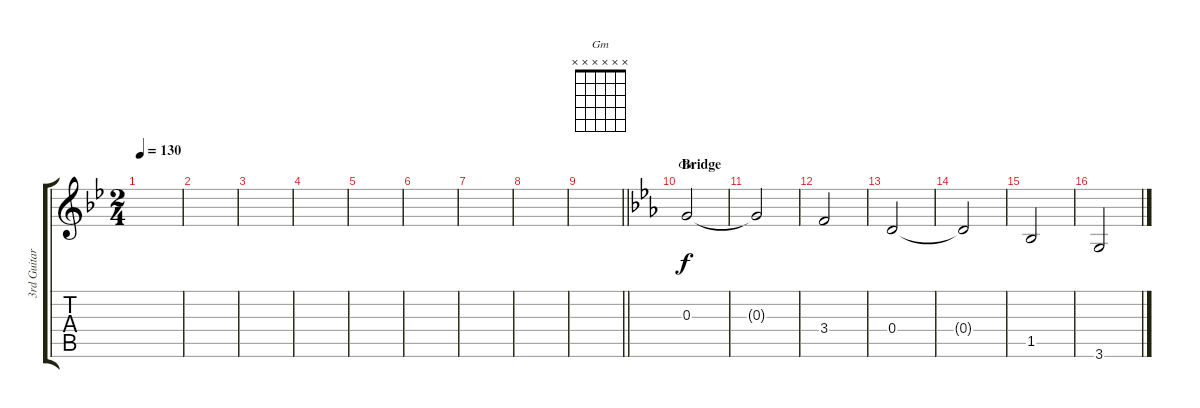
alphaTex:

\track ("3rd Guitar" "3rd Guitar") {instrument distortionguitar}
\staff {score tabs}
\tuning (E4 B3 G3 D3 A2 E2) {hide}
\chord ("Gm" x x x x x x)
\ts (2 4)
\tempo 130
\clef g2
\ks gminor
|
|
|
|
|
|
|
|
\barLineRight lightlight
|
\section ("" "Bridge")
\ks cminor
0.3.2{ch "Gm"} |
0.3{t}.2 |
3.4.2 |
0.4.2 |
0.4{t}.2 |
1.5.2 |
3.6.2
